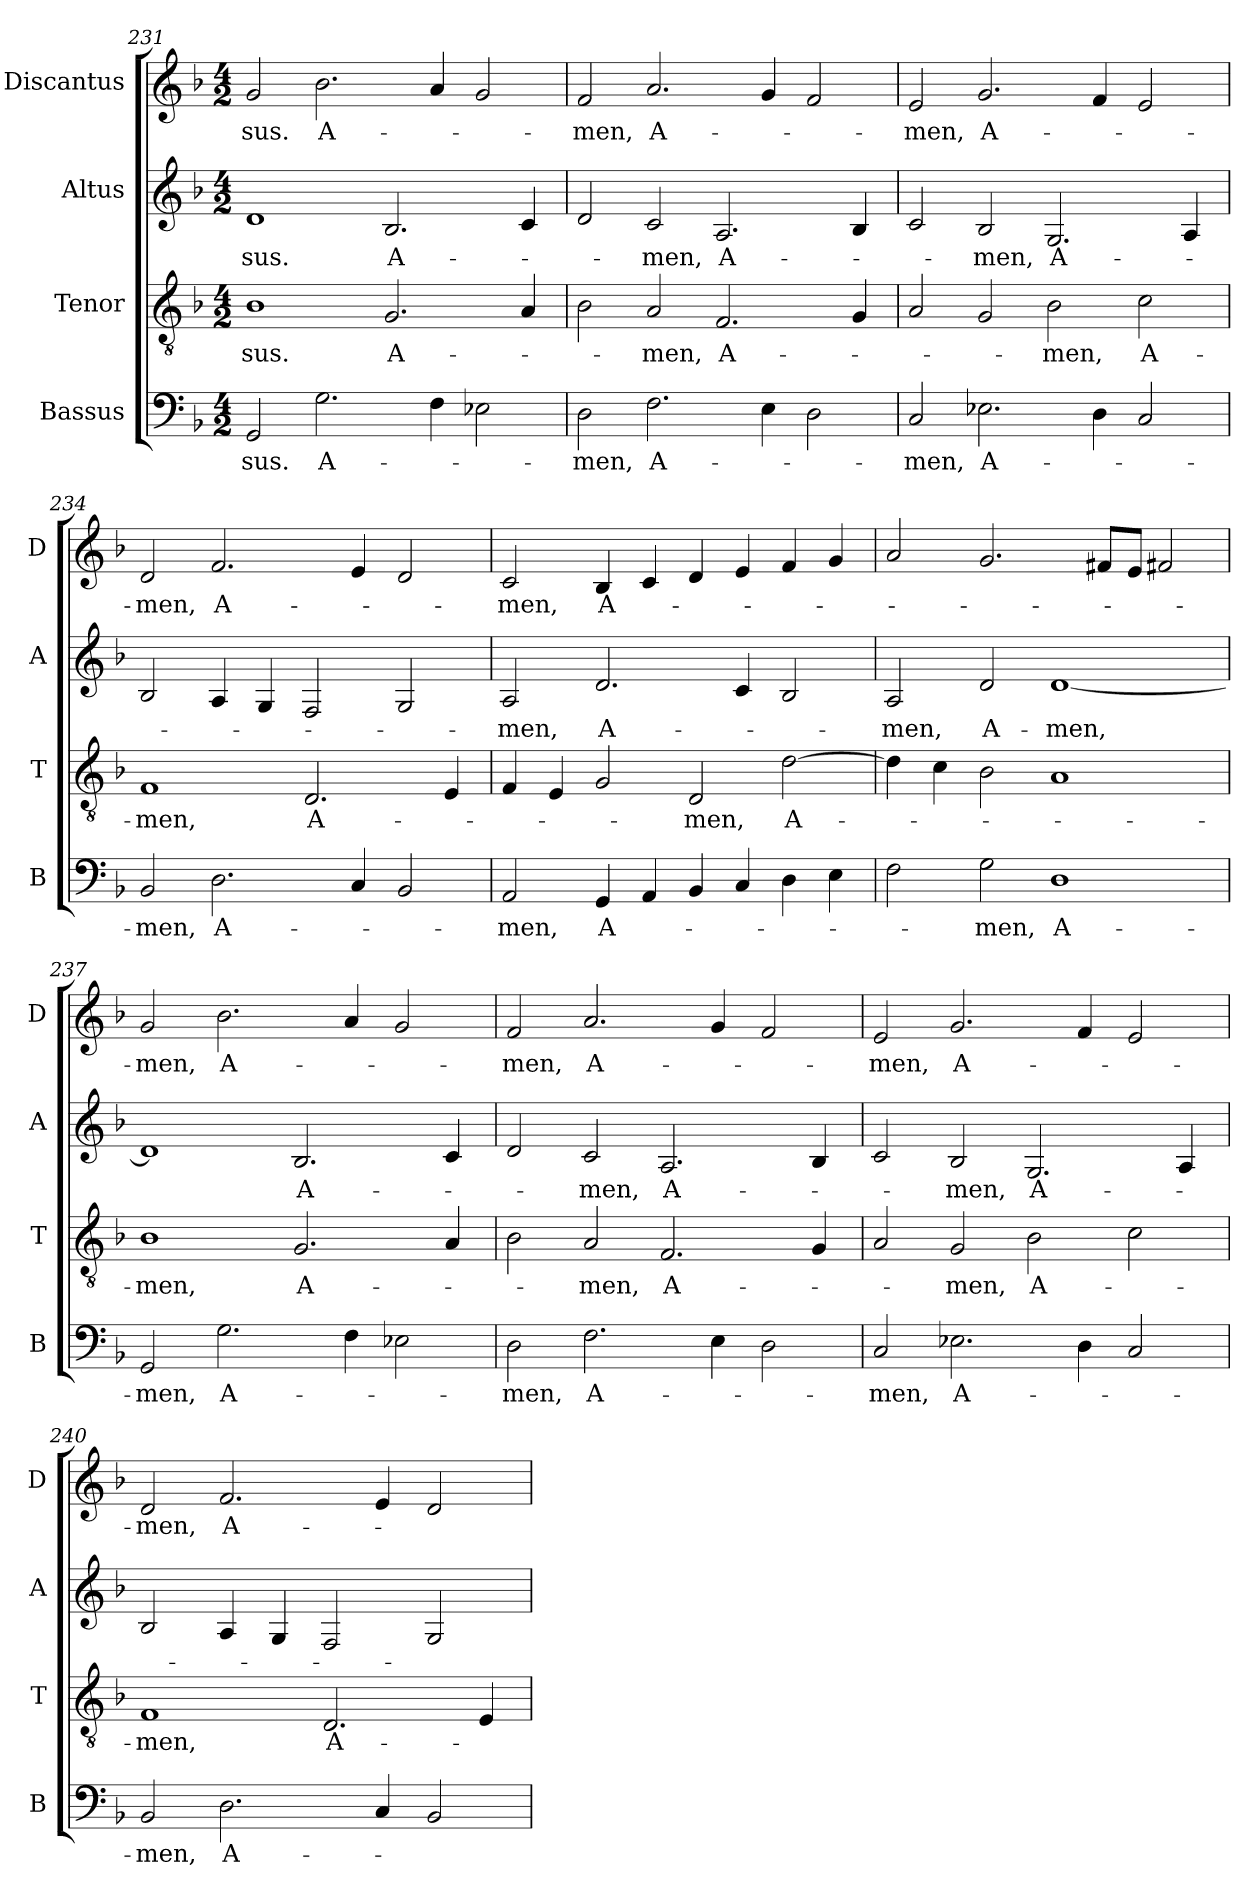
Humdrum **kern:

**kern	**text	**kern	**text	**kern	**text	**kern	**text
*part4	*part4	*part3	*part3	*part2	*part2	*part1	*part1
*staff4	*staff4	*staff3	*staff3	*staff2	*staff2	*staff1	*staff1
*I"Bassus	*	*I"Tenor	*	*I"Altus	*	*I"Discantus	*
*I'B	*	*I'T	*	*I'A	*	*I'D	*
*clefF4	*	*clefGv2	*	*clefG2	*	*clefG2	*
*k[b-]	*	*k[b-]	*	*k[b-]	*	*k[b-]	*
*F:	*	*F:	*	*F:	*	*F:	*
*M4/2	*	*M4/2	*	*M4/2	*	*M4/2	*
=231	=231	=231	=231	=231	=231	=231	=231
!	!LO:LY:b	!	!LO:LY:b	!	!LO:LY:b	!	!LO:LY:b
2GG/	-sus.	1B-	-sus.	1d	-sus.	2g/	-sus.
!	!LO:LY:b	!	!	!	!	!	!LO:LY:b
2.G\	A-	.	.	.	.	2.b-\	A-
!	!	!	!LO:LY:b	!	!LO:LY:b	!	!
.	.	2.G/	A-	2.B-/	A-	.	.
4F\	.	.	.	.	.	4a/	.
2E-X\	.	.	.	.	.	2g/	.
.	.	4A/	.	4c/	.	.	.
=232	=232	=232	=232	=232	=232	=232	=232
!	!LO:LY:b	!	!	!	!	!	!LO:LY:b
2D\	-men,	2B-\	.	2d/	.	2f/	-men,
!	!LO:LY:b	!	!LO:LY:b	!	!LO:LY:b	!	!LO:LY:b
2.F\	A-	2A/	-men,	2c/	-men,	2.a/	A-
!	!	!	!LO:LY:b	!	!LO:LY:b	!	!
.	.	2.F/	A-	2.A/	A-	.	.
4E\	.	.	.	.	.	4g/	.
2D\	.	.	.	.	.	2f/	.
.	.	4G/	.	4B-/	.	.	.
=233	=233	=233	=233	=233	=233	=233	=233
!	!LO:LY:b	!	!	!	!	!	!LO:LY:b
2C/	-men,	2A/	.	2c/	.	2e/	-men,
!	!LO:LY:b	!	!	!	!LO:LY:b	!	!LO:LY:b
2.E-X\	A-	2G/	.	2B-/	-men,	2.g/	A-
!	!	!	!LO:LY:b	!	!LO:LY:b	!	!
.	.	2B-\	-men,	2.G/	A-	.	.
4D\	.	.	.	.	.	4f/	.
!	!	!	!LO:LY:b	!	!	!	!
2C/	.	2c\	A-	.	.	2e/	.
.	.	.	.	4A/	.	.	.
!!LO:LB:g=z
=234	=234	=234	=234	=234	=234	=234	=234
!	!LO:LY:b	!	!LO:LY:b	!	!	!	!LO:LY:b
2BB-/	-men,	1F	-men,	2B-/	.	2d/	-men,
!	!LO:LY:b	!	!	!	!	!	!LO:LY:b
2.D\	A-	.	.	4A/	.	2.f/	A-
.	.	.	.	4G/	.	.	.
!	!	!	!LO:LY:b	!	!	!	!
.	.	2.D/	A-	2F/	.	.	.
4C/	.	.	.	.	.	4e/	.
2BB-/	.	.	.	2G/	.	2d/	.
.	.	4E/	.	.	.	.	.
=235	=235	=235	=235	=235	=235	=235	=235
!	!LO:LY:b	!	!	!	!LO:LY:b	!	!LO:LY:b
2AA/	-men,	4F/	.	2A/	-men,	2c/	-men,
.	.	4E/	.	.	.	.	.
!	!LO:LY:b	!	!	!	!LO:LY:b	!	!LO:LY:b
4GG/	A-	2G/	.	2.d/	A-	4B-/	A-
4AA/	.	.	.	.	.	4c/	.
!	!	!	!LO:LY:b	!	!	!	!
4BB-/	.	2D/	-men,	.	.	4d/	.
4C/	.	.	.	4c/	.	4e/	.
!	!	!	!LO:LY:b	!	!	!	!
4D\	.	[2d\	A-	2B-/	.	4f/	.
4E\	.	.	.	.	.	4g/	.
=236	=236	=236	=236	=236	=236	=236	=236
!	!	!	!	!	!LO:LY:b	!	!
2F\	.	4d\]	.	2A/	-men,	2a/	.
.	.	4c\	.	.	.	.	.
!	!LO:LY:b	!	!	!	!LO:LY:b	!	!
2G\	-men,	2B-\	.	2d/	A-	2.g/	.
!	!LO:LY:b	!	!	!	!LO:LY:b	!	!
1D	A-	1A	.	[1d	-men,	.	.
.	.	.	.	.	.	8f#X/L	.
.	.	.	.	.	.	8e/J	.
.	.	.	.	.	.	2f#X/	.
=237	=237	=237	=237	=237	=237	=237	=237
!	!LO:LY:b	!	!LO:LY:b	!	!	!	!LO:LY:b
2GG/	-men,	1B-	-men,	1d]	.	2g/	-men,
!	!LO:LY:b	!	!	!	!	!	!LO:LY:b
2.G\	A-	.	.	.	.	2.b-\	A-
!	!	!	!LO:LY:b	!	!LO:LY:b	!	!
.	.	2.G/	A-	2.B-/	A-	.	.
4F\	.	.	.	.	.	4a/	.
2E-X\	.	.	.	.	.	2g/	.
.	.	4A/	.	4c/	.	.	.
!!LO:PB:g=z
=238	=238	=238	=238	=238	=238	=238	=238
!	!LO:LY:b	!	!	!	!	!	!LO:LY:b
2D\	-men,	2B-\	.	2d/	.	2f/	-men,
!	!LO:LY:b	!	!LO:LY:b	!	!LO:LY:b	!	!LO:LY:b
2.F\	A-	2A/	-men,	2c/	-men,	2.a/	A-
!	!	!	!LO:LY:b	!	!LO:LY:b	!	!
.	.	2.F/	A-	2.A/	A-	.	.
4E\	.	.	.	.	.	4g/	.
2D\	.	.	.	.	.	2f/	.
.	.	4G/	.	4B-/	.	.	.
=239	=239	=239	=239	=239	=239	=239	=239
!	!LO:LY:b	!	!	!	!	!	!LO:LY:b
2C/	-men,	2A/	.	2c/	.	2e/	-men,
!	!LO:LY:b	!	!LO:LY:b	!	!LO:LY:b	!	!LO:LY:b
2.E-X\	A-	2G/	-men,	2B-/	-men,	2.g/	A-
!	!	!	!LO:LY:b	!	!LO:LY:b	!	!
.	.	2B-\	A-	2.G/	A-	.	.
4D\	.	.	.	.	.	4f/	.
2C/	.	2c\	.	.	.	2e/	.
.	.	.	.	4A/	.	.	.
=240	=240	=240	=240	=240	=240	=240	=240
!	!LO:LY:b	!	!LO:LY:b	!	!	!	!LO:LY:b
2BB-/	-men,	1F	-men,	2B-/	.	2d/	-men,
!	!LO:LY:b	!	!	!	!	!	!LO:LY:b
2.D\	A-	.	.	4A/	.	2.f/	A-
.	.	.	.	4G/	.	.	.
!	!	!	!LO:LY:b	!	!	!	!
.	.	2.D/	A-	2F/	.	.	.
4C/	.	.	.	.	.	4e/	.
2BB-/	.	.	.	2G/	.	2d/	.
.	.	4E/	.	.	.	.	.
=	=	=	=	=	=	=	=
*-	*-	*-	*-	*-	*-	*-	*-
